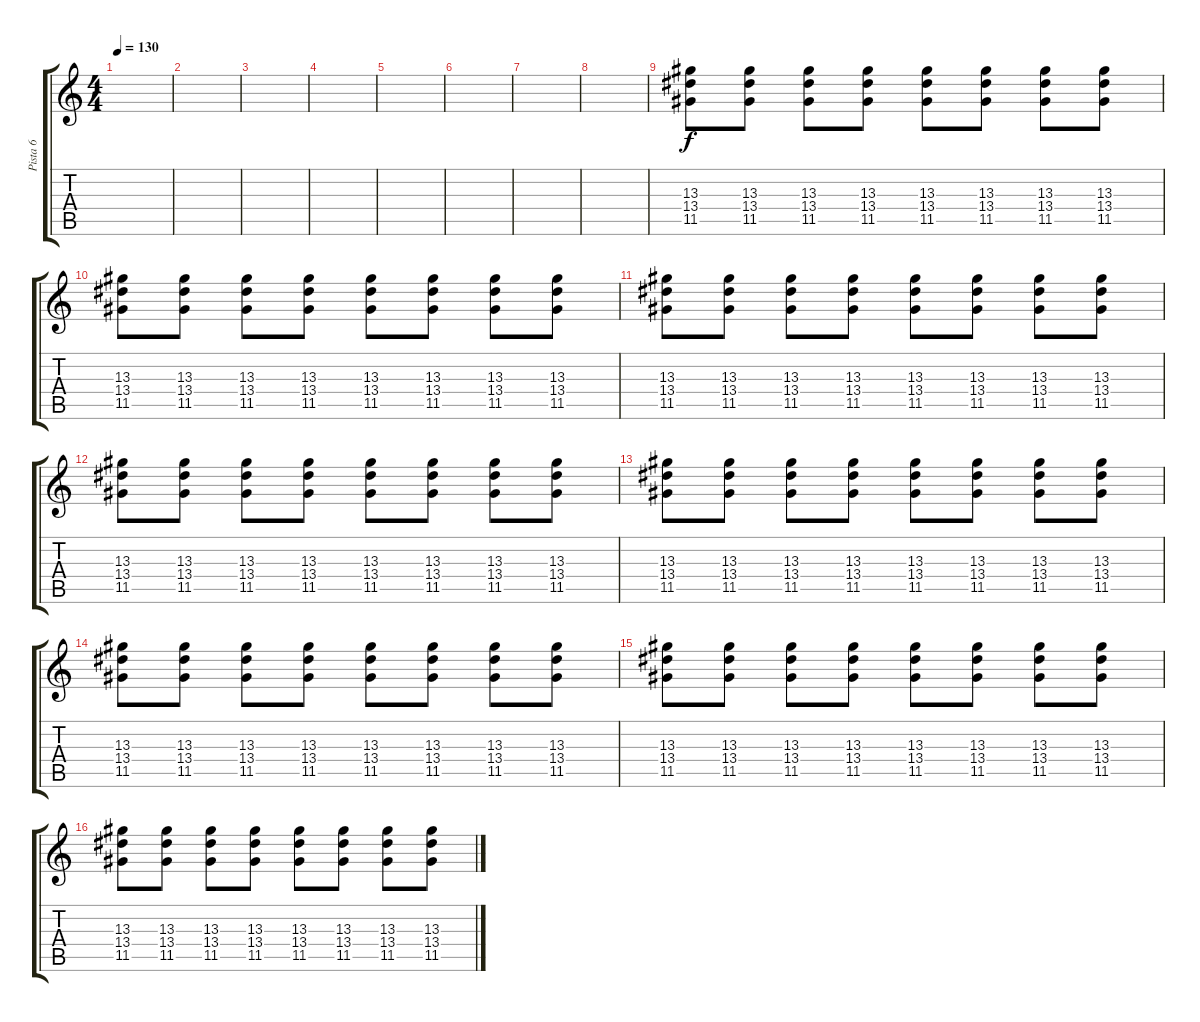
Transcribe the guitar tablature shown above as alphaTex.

\track ("Pista 6" "Pista 6") {instrument distortionguitar}
\staff {score tabs}
\tuning (E4 B3 G3 D3 A2 E2) {hide}
\ts (4 4)
\tempo 130
\clef g2
\ks c
|
|
|
|
|
|
|
|
(13.3 13.4 11.5).8 (13.3 13.4 11.5).8 (13.3 13.4 11.5).8 (13.3 13.4 11.5).8 (13.3 13.4 11.5).8 (13.3 13.4 11.5).8 (13.3 13.4 11.5).8 (13.3 13.4 11.5).8 |
(13.3 13.4 11.5).8 (13.3 13.4 11.5).8 (13.3 13.4 11.5).8 (13.3 13.4 11.5).8 (13.3 13.4 11.5).8 (13.3 13.4 11.5).8 (13.3 13.4 11.5).8 (13.3 13.4 11.5).8 |
(13.3 13.4 11.5).8 (13.3 13.4 11.5).8 (13.3 13.4 11.5).8 (13.3 13.4 11.5).8 (13.3 13.4 11.5).8 (13.3 13.4 11.5).8 (13.3 13.4 11.5).8 (13.3 13.4 11.5).8 |
(13.3 13.4 11.5).8 (13.3 13.4 11.5).8 (13.3 13.4 11.5).8 (13.3 13.4 11.5).8 (13.3 13.4 11.5).8 (13.3 13.4 11.5).8 (13.3 13.4 11.5).8 (13.3 13.4 11.5).8 |
(13.3 13.4 11.5).8 (13.3 13.4 11.5).8 (13.3 13.4 11.5).8 (13.3 13.4 11.5).8 (13.3 13.4 11.5).8 (13.3 13.4 11.5).8 (13.3 13.4 11.5).8 (13.3 13.4 11.5).8 |
(13.3 13.4 11.5).8 (13.3 13.4 11.5).8 (13.3 13.4 11.5).8 (13.3 13.4 11.5).8 (13.3 13.4 11.5).8 (13.3 13.4 11.5).8 (13.3 13.4 11.5).8 (13.3 13.4 11.5).8 |
(13.3 13.4 11.5).8 (13.3 13.4 11.5).8 (13.3 13.4 11.5).8 (13.3 13.4 11.5).8 (13.3 13.4 11.5).8 (13.3 13.4 11.5).8 (13.3 13.4 11.5).8 (13.3 13.4 11.5).8 |
(13.3 13.4 11.5).8 (13.3 13.4 11.5).8 (13.3 13.4 11.5).8 (13.3 13.4 11.5).8 (13.3 13.4 11.5).8 (13.3 13.4 11.5).8 (13.3 13.4 11.5).8 (13.3 13.4 11.5).8
